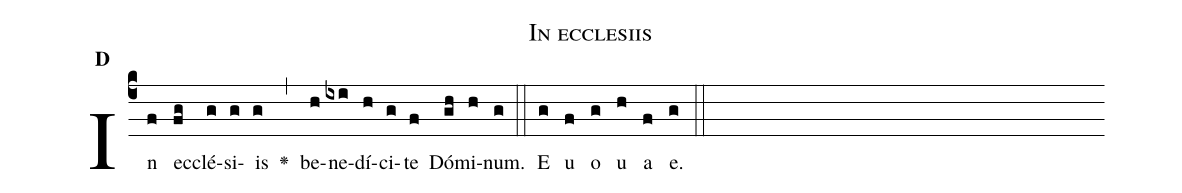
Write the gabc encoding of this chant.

name:In ecclesiis;
office-part:Antiphona;
mode:D;
%%
initial-style: 1;
name: In ecclesiis;
book: Psalterium currens, p. 106;
occasion: Psalterium Hebdomada III Feria III;
office-part: Officium Lectionis Ant 3;
user-notes: ;
commentary: ;
annotation: Dg;
centering-scheme: english;
fontsize: 12;
font: OFLSortsMillGoudy;
height: 11;
width: 4.5;
%%
(c4)In(f) ec(fg)clé(g)si(g)is(g) <v>\greheightstar</v>(,) be(h)ne(ixi)dí(h)ci(g)te(f) Dó(gh)mi(h)num.(g) (::)
E(g) u(f) o(g) u(h) a(f) e.(g) (::)
